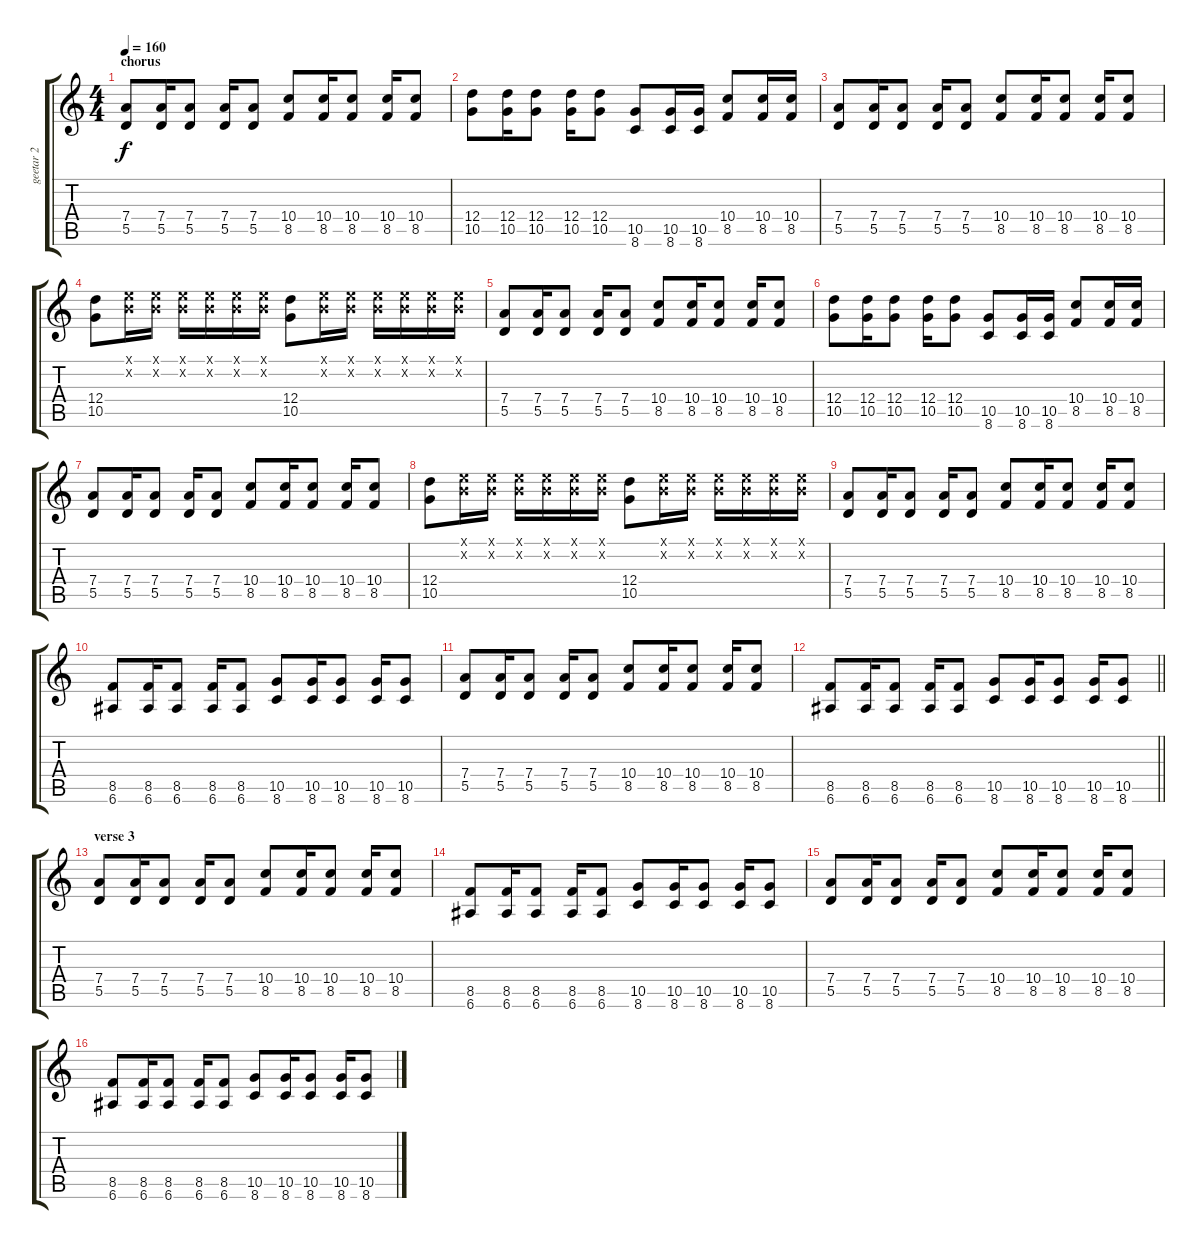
\track ("geetar 2" "geetar 2") {instrument distortionguitar}
\staff {score tabs}
\tuning (E4 B3 G3 D3 A2 E2) {hide}
\ts (4 4)
\section ("" "chorus")
\tempo 160
\clef g2
\ks c
(7.4 5.5).8{dy f} (7.4 5.5).16 (7.4 5.5).8 (7.4 5.5).16 (7.4 5.5).8 (10.4 8.5).8 (10.4 8.5).16 (10.4 8.5).8 (10.4 8.5).16 (10.4 8.5).8 |
(12.4 10.5).8 (12.4 10.5).16 (12.4 10.5).8 (12.4 10.5).16 (12.4 10.5).8 (10.5 8.6).8 (10.5 8.6).16 (10.5 8.6).16 (10.4 8.5).8 (10.4 8.5).16 (10.4 8.5).16 |
(7.4 5.5).8 (7.4 5.5).16 (7.4 5.5).8 (7.4 5.5).16 (7.4 5.5).8 (10.4 8.5).8 (10.4 8.5).16 (10.4 8.5).8 (10.4 8.5).16 (10.4 8.5).8 |
(12.4 10.5).8 (0.1{x} 0.2{x}).16 (0.1{x} 0.2{x}).16 (0.1{x} 0.2{x}).16 (0.1{x} 0.2{x}).16 (0.1{x} 0.2{x}).16 (0.1{x} 0.2{x}).16 (12.4 10.5).8 (0.1{x} 0.2{x}).16 (0.1{x} 0.2{x}).16 (0.1{x} 0.2{x}).16 (0.1{x} 0.2{x}).16 (0.1{x} 0.2{x}).16 (0.1{x} 0.2{x}).16 |
(7.4 5.5).8 (7.4 5.5).16 (7.4 5.5).8 (7.4 5.5).16 (7.4 5.5).8 (10.4 8.5).8 (10.4 8.5).16 (10.4 8.5).8 (10.4 8.5).16 (10.4 8.5).8 |
(12.4 10.5).8 (12.4 10.5).16 (12.4 10.5).8 (12.4 10.5).16 (12.4 10.5).8 (10.5 8.6).8 (10.5 8.6).16 (10.5 8.6).16 (10.4 8.5).8 (10.4 8.5).16 (10.4 8.5).16 |
(7.4 5.5).8 (7.4 5.5).16 (7.4 5.5).8 (7.4 5.5).16 (7.4 5.5).8 (10.4 8.5).8 (10.4 8.5).16 (10.4 8.5).8 (10.4 8.5).16 (10.4 8.5).8 |
(12.4 10.5).8 (0.1{x} 0.2{x}).16 (0.1{x} 0.2{x}).16 (0.1{x} 0.2{x}).16 (0.1{x} 0.2{x}).16 (0.1{x} 0.2{x}).16 (0.1{x} 0.2{x}).16 (12.4 10.5).8 (0.1{x} 0.2{x}).16 (0.1{x} 0.2{x}).16 (0.1{x} 0.2{x}).16 (0.1{x} 0.2{x}).16 (0.1{x} 0.2{x}).16 (0.1{x} 0.2{x}).16 |
(7.4 5.5).8 (7.4 5.5).16 (7.4 5.5).8 (7.4 5.5).16 (7.4 5.5).8 (10.4 8.5).8 (10.4 8.5).16 (10.4 8.5).8 (10.4 8.5).16 (10.4 8.5).8 |
(8.5 6.6).8 (8.5 6.6).16 (8.5 6.6).8 (8.5 6.6).16 (8.5 6.6).8 (10.5 8.6).8 (10.5 8.6).16 (10.5 8.6).8 (10.5 8.6).16 (10.5 8.6).8 |
(7.4 5.5).8 (7.4 5.5).16 (7.4 5.5).8 (7.4 5.5).16 (7.4 5.5).8 (10.4 8.5).8 (10.4 8.5).16 (10.4 8.5).8 (10.4 8.5).16 (10.4 8.5).8 |
\barLineRight lightlight
(8.5 6.6).8 (8.5 6.6).16 (8.5 6.6).8 (8.5 6.6).16 (8.5 6.6).8 (10.5 8.6).8 (10.5 8.6).16 (10.5 8.6).8 (10.5 8.6).16 (10.5 8.6).8 |
\section ("" "verse 3")
(7.4 5.5).8 (7.4 5.5).16 (7.4 5.5).8 (7.4 5.5).16 (7.4 5.5).8 (10.4 8.5).8 (10.4 8.5).16 (10.4 8.5).8 (10.4 8.5).16 (10.4 8.5).8 |
(8.5 6.6).8 (8.5 6.6).16 (8.5 6.6).8 (8.5 6.6).16 (8.5 6.6).8 (10.5 8.6).8 (10.5 8.6).16 (10.5 8.6).8 (10.5 8.6).16 (10.5 8.6).8 |
(7.4 5.5).8 (7.4 5.5).16 (7.4 5.5).8 (7.4 5.5).16 (7.4 5.5).8 (10.4 8.5).8 (10.4 8.5).16 (10.4 8.5).8 (10.4 8.5).16 (10.4 8.5).8 |
(8.5 6.6).8 (8.5 6.6).16 (8.5 6.6).8 (8.5 6.6).16 (8.5 6.6).8 (10.5 8.6).8 (10.5 8.6).16 (10.5 8.6).8 (10.5 8.6).16 (10.5 8.6).8
